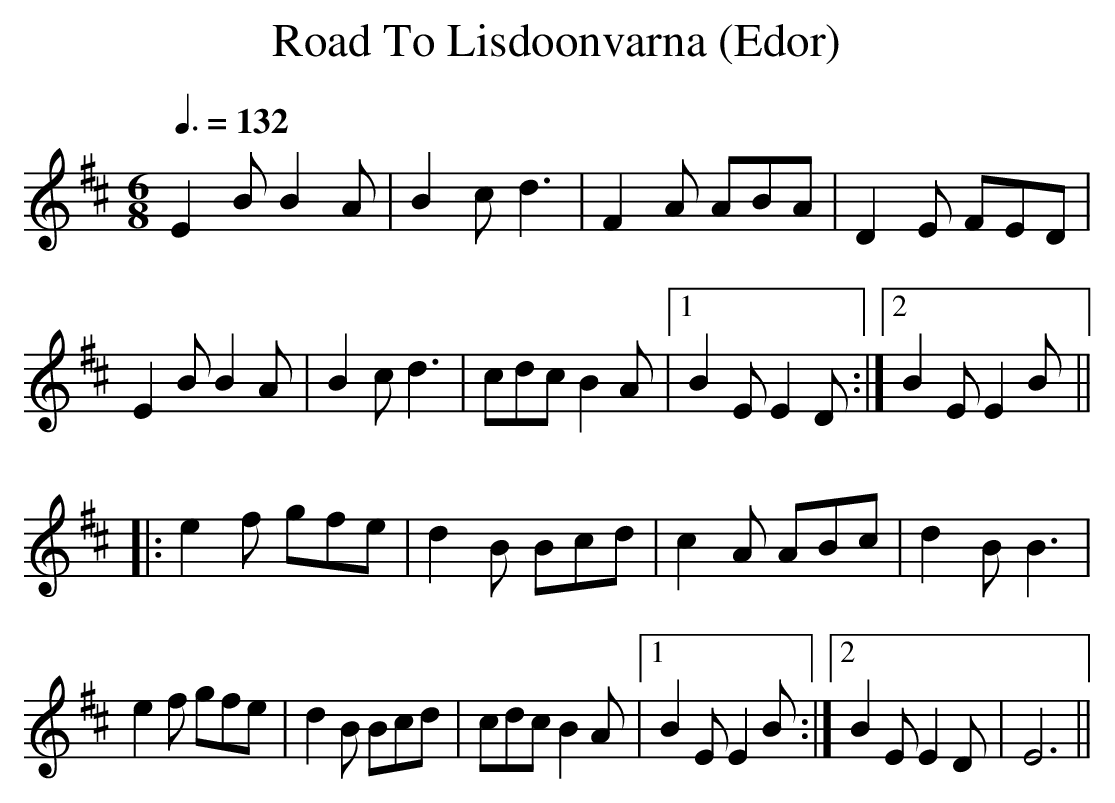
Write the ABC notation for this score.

X:1
T:Road To Lisdoonvarna (Edor)
Q:3/8=132
M:6/8
L:1/8
K:Edor
E2B B2A|B2c d3|F2A ABA|D2E FED|
E2B B2A|B2c d3|cdc B2A|1B2E E2D:|2B2E E2B||
|:e2f gfe|d2B Bcd|c2A ABc|d2B B3|
e2f gfe|d2B Bcd|cdc B2A|1B2E E2B:|2B2E E2D|E6||
